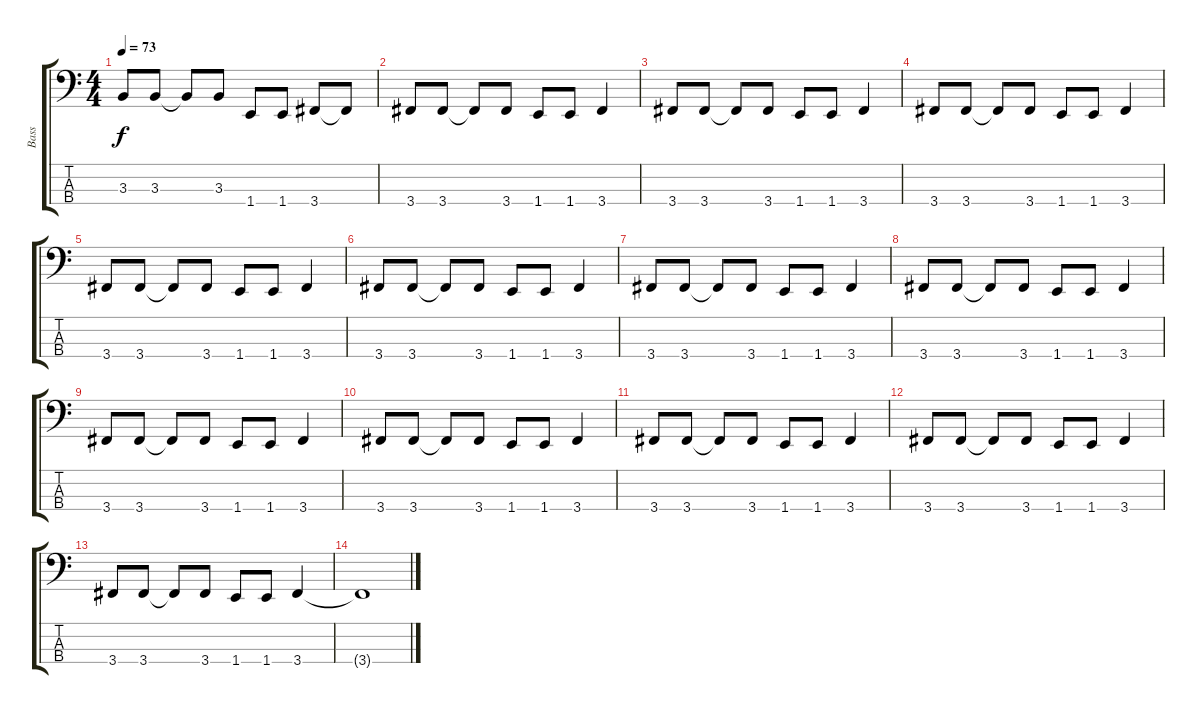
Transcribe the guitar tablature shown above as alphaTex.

\track ("Bass" "Bass") {instrument electricbassfinger}
\staff {score tabs}
\tuning (Gb2 Db2 Ab1 Eb1) {hide}
\ts (4 4)
\tempo 73
\clef f4
\ks c
3.3.8{dy f} 3.3.8 3.3{t}.8 3.3.8 1.4.8 1.4.8 3.4.8 3.4{t}.8 |
3.4.8 3.4.8 3.4{t}.8 3.4.8 1.4.8 1.4.8 3.4.4 |
3.4.8 3.4.8 3.4{t}.8 3.4.8 1.4.8 1.4.8 3.4.4 |
3.4.8 3.4.8 3.4{t}.8 3.4.8 1.4.8 1.4.8 3.4.4 |
3.4.8 3.4.8 3.4{t}.8 3.4.8 1.4.8 1.4.8 3.4.4 |
3.4.8 3.4.8 3.4{t}.8 3.4.8 1.4.8 1.4.8 3.4.4 |
3.4.8 3.4.8 3.4{t}.8 3.4.8 1.4.8 1.4.8 3.4.4 |
3.4.8 3.4.8 3.4{t}.8 3.4.8 1.4.8 1.4.8 3.4.4 |
3.4.8 3.4.8 3.4{t}.8 3.4.8 1.4.8 1.4.8 3.4.4 |
3.4.8 3.4.8 3.4{t}.8 3.4.8 1.4.8 1.4.8 3.4.4 |
3.4.8 3.4.8 3.4{t}.8 3.4.8 1.4.8 1.4.8 3.4.4 |
3.4.8 3.4.8 3.4{t}.8 3.4.8 1.4.8 1.4.8 3.4.4 |
3.4.8 3.4.8 3.4{t}.8 3.4.8 1.4.8 1.4.8 3.4.4 |
3.4{t}.1
